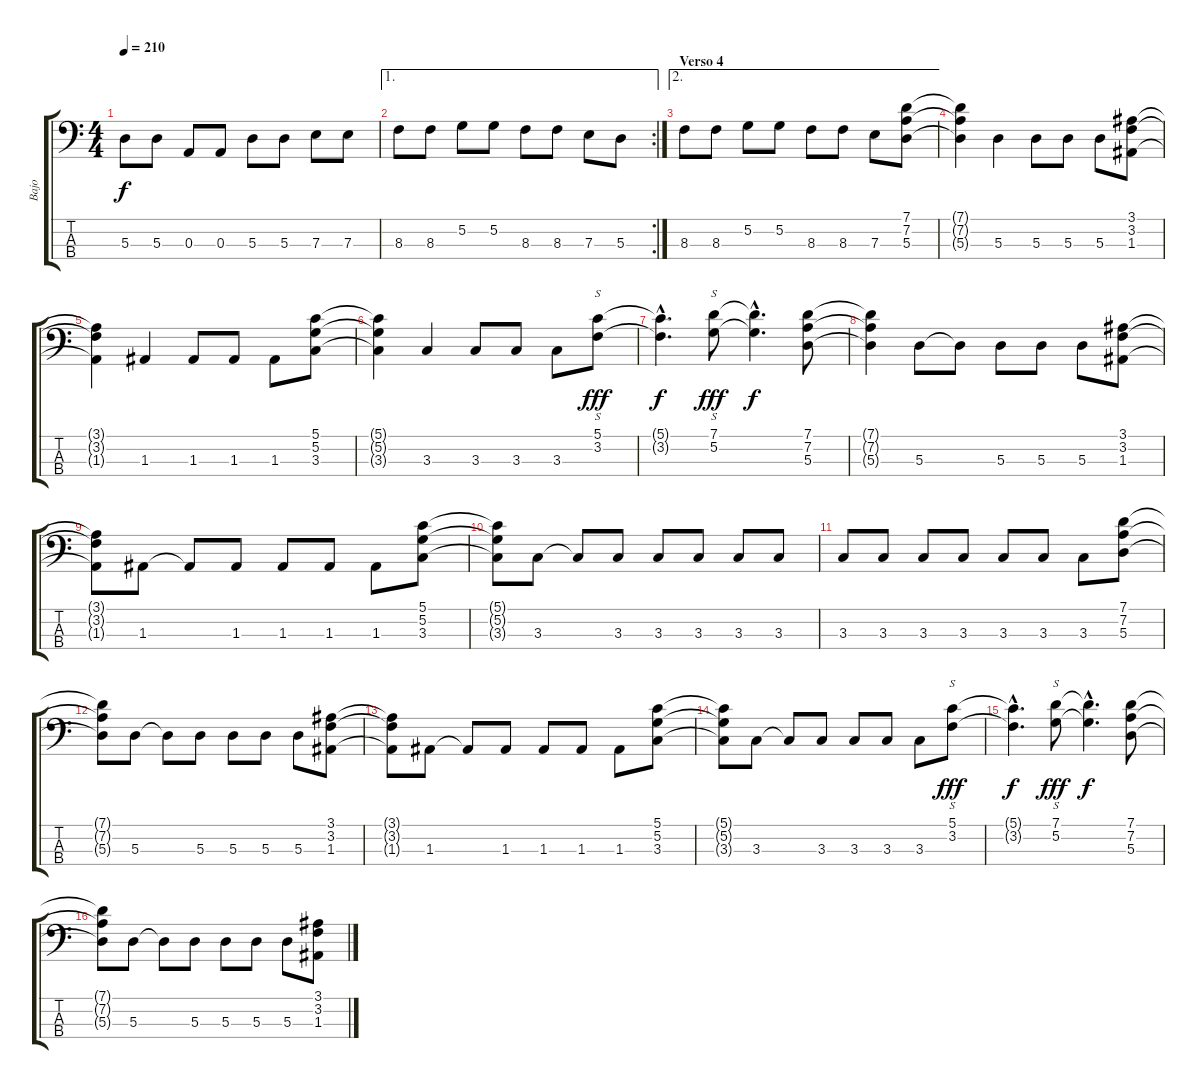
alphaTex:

\track ("Bajo" "Bajo") {instrument electricbassfinger}
\staff {score tabs}
\tuning (G2 D2 A1 E1) {hide}
\ts (4 4)
\tempo 210
\clef f4
\ks c
5.3{t}.8{dy f} 5.3.8 0.3.8 0.3.8 5.3.8 5.3.8 7.3.8 7.3.8 |
\ae 1
\rc 2
8.3.8 8.3.8 5.2.8 5.2.8 8.3.8 8.3.8 7.3.8 5.3.8 |
\ae 2
\section ("" "Verso 4")
8.3.8 8.3.8 5.2.8 5.2.8 8.3.8 8.3.8 7.3.8 (7.1 7.2 5.3).8 |
(7.1{t} 7.2{t} 5.3{t}).4 5.3.4 5.3.8 5.3.8 5.3.8 (3.1 3.2 1.3).8 |
(3.1{t} 3.2{t} 1.3{t}).4 1.3.4 1.3.8 1.3.8 1.3.8 (5.1 5.2 3.3).8 |
(5.1{t} 5.2{t} 3.3{t}).4 3.3.4 3.3.8 3.3.8 3.3.8 (5.1 3.2).8{s dy fff instrument slapbass1} |
(5.1{hac t} 3.2{hac t}).4{d dy f} (7.1 5.2).8{s dy fff} (7.1{hac t} 5.2{hac t}).4{d dy f} (7.1 7.2 5.3).8{instrument electricbassfinger} |
(7.1{t} 7.2{t} 5.3{t}).4 5.3.8 5.3{t}.8 5.3.8 5.3.8 5.3.8 (3.1 3.2 1.3).8 |
(3.1{t} 3.2{t} 1.3{t}).8 1.3.8 1.3{t}.8 1.3.8 1.3.8 1.3.8 1.3.8 (5.1 5.2 3.3).8 |
(5.1{t} 5.2{t} 3.3{t}).8 3.3.8 3.3{t}.8 3.3.8 3.3.8 3.3.8 3.3.8 3.3.8 |
3.3.8 3.3.8 3.3.8 3.3.8 3.3.8 3.3.8 3.3.8 (7.1 7.2 5.3).8 |
(7.1{t} 7.2{t} 5.3{t}).8 5.3.8 5.3{t}.8 5.3.8 5.3.8 5.3.8 5.3.8 (3.1 3.2 1.3).8 |
(3.1{t} 3.2{t} 1.3{t}).8 1.3.8 1.3{t}.8 1.3.8 1.3.8 1.3.8 1.3.8 (5.1 5.2 3.3).8 |
(5.1{t} 5.2{t} 3.3{t}).8 3.3.8 3.3{t}.8 3.3.8 3.3.8 3.3.8 3.3.8 (5.1 3.2).8{s dy fff instrument slapbass1} |
(5.1{hac t} 3.2{hac t}).4{d dy f} (7.1 5.2).8{s dy fff} (7.1{hac t} 5.2{hac t}).4{d dy f} (7.1 7.2 5.3).8{instrument electricbassfinger} |
(7.1{t} 7.2{t} 5.3{t}).8 5.3.8 5.3{t}.8 5.3.8 5.3.8 5.3.8 5.3.8 (3.1 3.2 1.3).8
